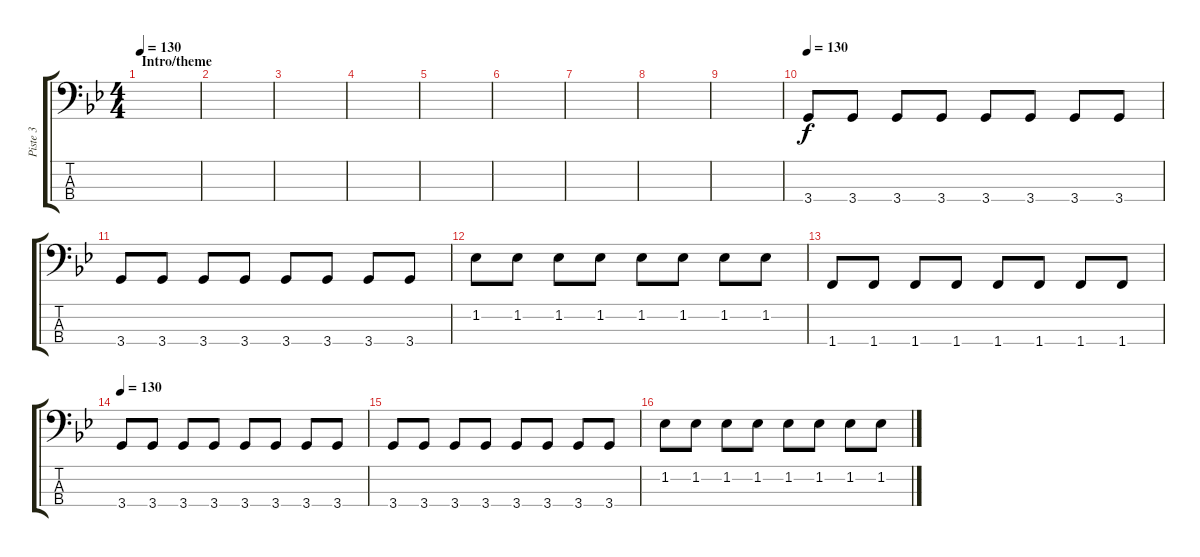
\track ("Piste 3" "Piste 3") {instrument electricbassfinger}
\staff {score tabs}
\tuning (G2 D2 A1 E1) {hide}
\ts (4 4)
\section ("" "Intro/theme")
\tempo 130
\tempo 90
\tempo 130
\clef f4
\ks gminor
|
|
|
|
|
|
|
|
|
\tempo 130
3.4.8 3.4.8 3.4.8 3.4.8 3.4.8 3.4.8 3.4.8 3.4.8 |
3.4.8 3.4.8 3.4.8 3.4.8 3.4.8 3.4.8 3.4.8 3.4.8 |
1.2.8 1.2.8 1.2.8 1.2.8 1.2.8 1.2.8 1.2.8 1.2.8 |
1.4.8 1.4.8 1.4.8 1.4.8 1.4.8 1.4.8 1.4.8 1.4.8 |
\tempo 130
3.4.8 3.4.8 3.4.8 3.4.8 3.4.8 3.4.8 3.4.8 3.4.8 |
3.4.8 3.4.8 3.4.8 3.4.8 3.4.8 3.4.8 3.4.8 3.4.8 |
1.2.8 1.2.8 1.2.8 1.2.8 1.2.8 1.2.8 1.2.8 1.2.8
